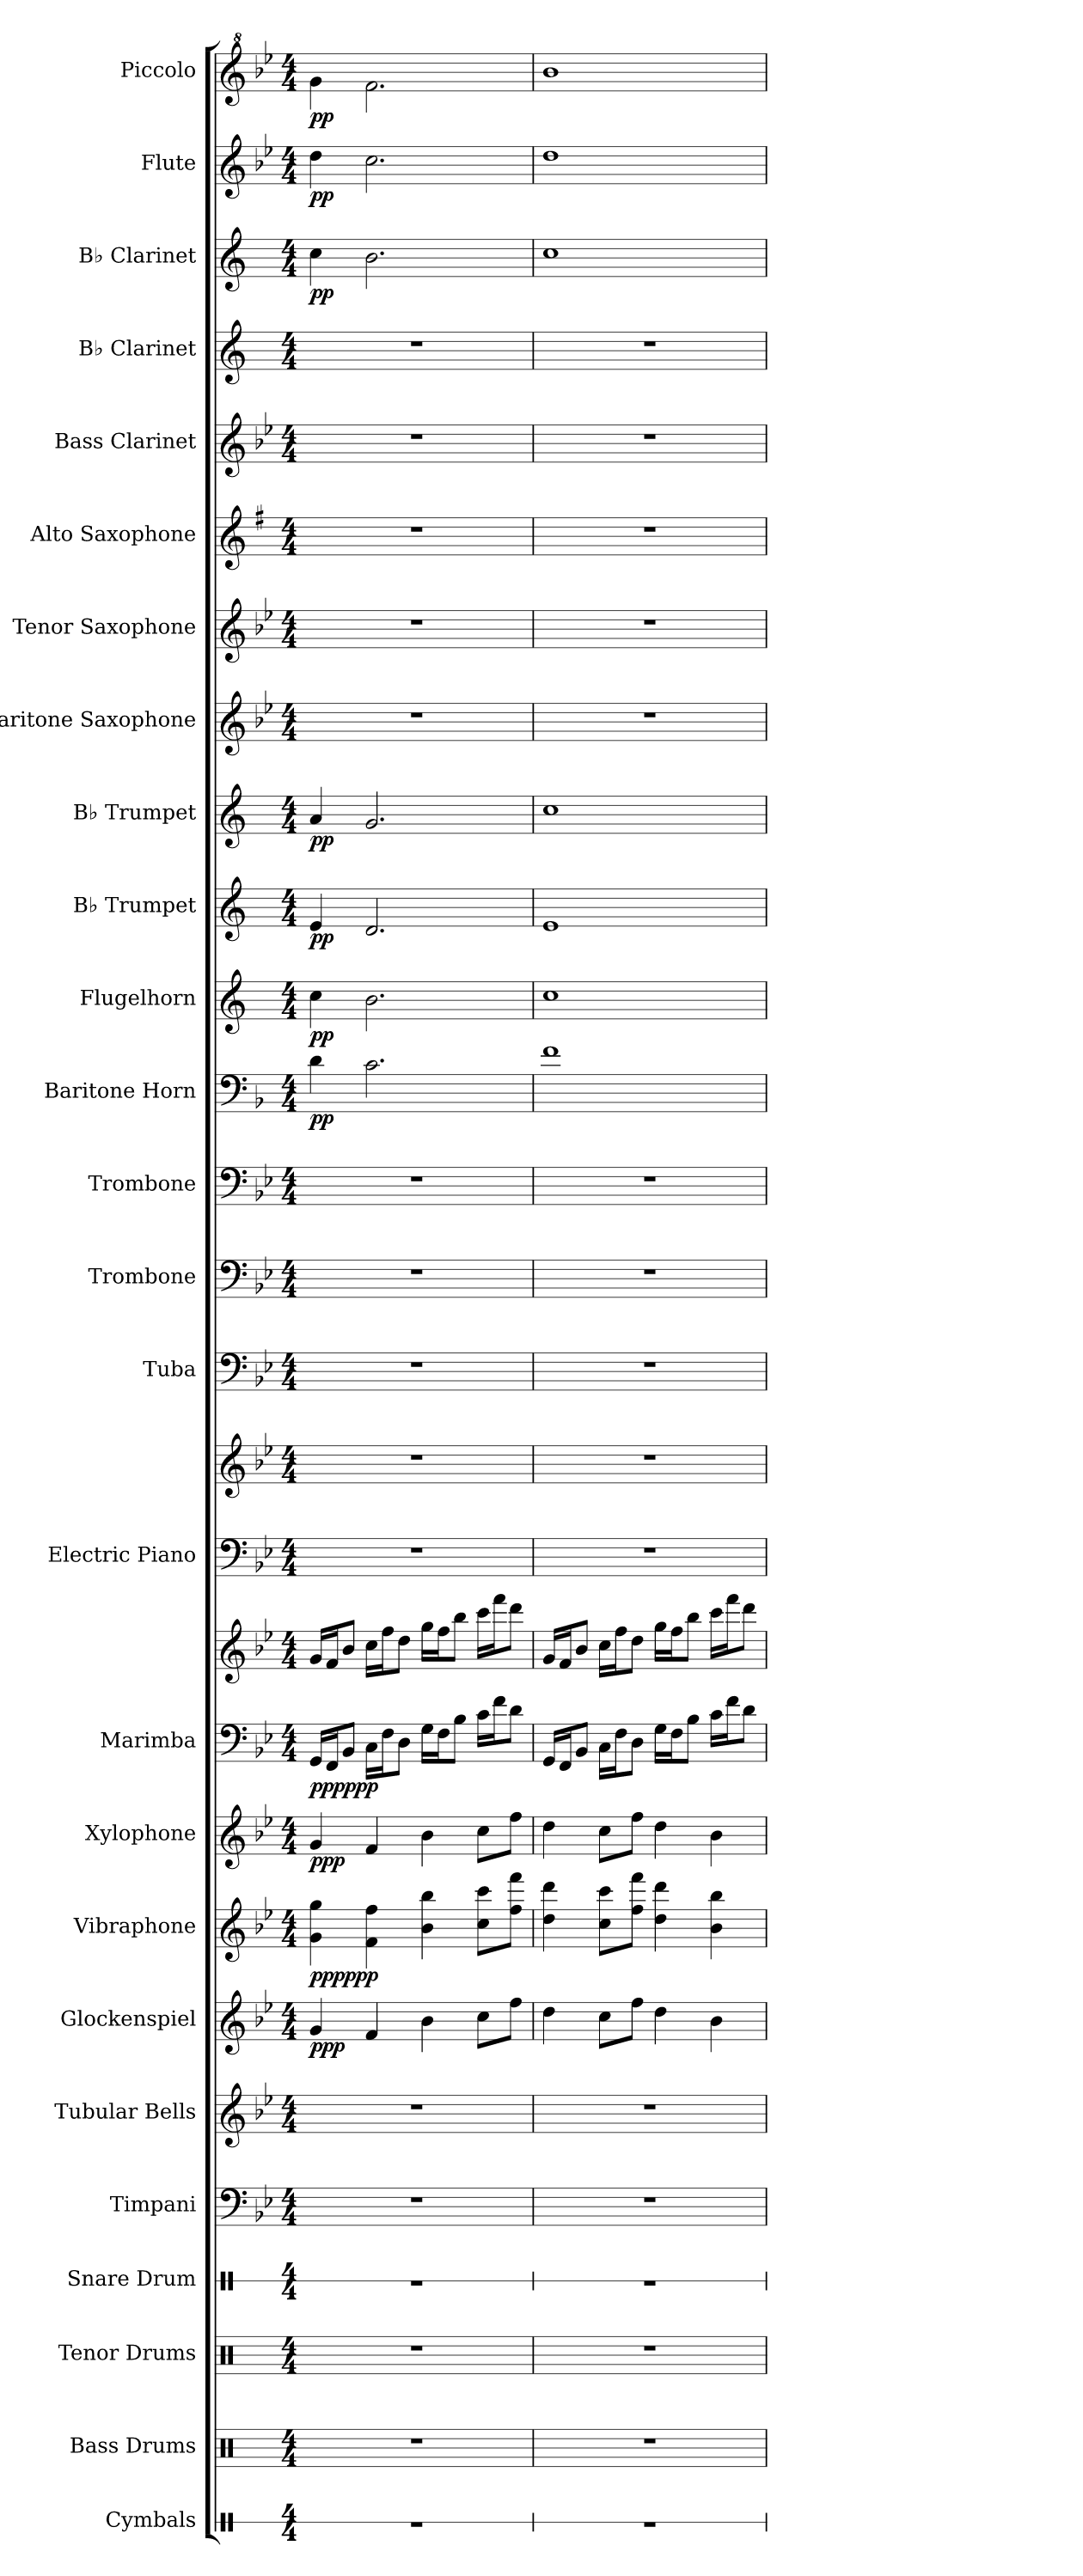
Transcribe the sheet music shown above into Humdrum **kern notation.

**kern	**kern	**kern	**kern	**kern	**kern	**kern	**dynam	**kern	**dynam	**kern	**dynam	**kern	**kern	**dynam	**kern	**kern	**kern	**kern	**kern	**kern	**dynam	**kern	**dynam	**kern	**dynam	**kern	**dynam	**kern	**kern	**kern	**kern	**kern	**kern	**dynam	**kern	**dynam	**kern	**dynam
*part26	*part25	*part24	*part23	*part22	*part21	*part20	*part20	*part19	*part19	*part18	*part18	*part17	*part17	*part17	*part16	*part16	*part15	*part14	*part13	*part12	*part12	*part11	*part11	*part10	*part10	*part9	*part9	*part8	*part7	*part6	*part5	*part4	*part3	*part3	*part2	*part2	*part1	*part1
*staff28	*staff27	*staff26	*staff25	*staff24	*staff23	*staff22	*staff22	*staff21	*staff21	*staff20	*staff20	*staff19	*staff18	*staff18/19	*staff17	*staff16	*staff15	*staff14	*staff13	*staff12	*staff12	*staff11	*staff11	*staff10	*staff10	*staff9	*staff9	*staff8	*staff7	*staff6	*staff5	*staff4	*staff3	*staff3	*staff2	*staff2	*staff1	*staff1
*I"Cymbals	*I"Bass Drums	*I"Tenor Drums	*I"Snare Drum	*I"Timpani	*I"Tubular Bells	*I"Glockenspiel	*	*I"Vibraphone	*	*I"Xylophone	*	*I"Marimba	*	*	*I"Electric Piano	*	*I"Tuba	*I"Trombone	*I"Trombone	*I"Baritone Horn	*	*I"Flugelhorn	*	*I"B♭ Trumpet	*	*I"B♭ Trumpet	*	*I"Baritone Saxophone	*I"Tenor Saxophone	*I"Alto Saxophone	*I"Bass Clarinet	*I"B♭ Clarinet	*I"B♭ Clarinet	*	*I"Flute	*	*I"Piccolo	*
*I'Cy	*I'BD	*I'TD	*I'SD	*I'Timp.	*I'Tu. Be.	*I'Glk.	*	*I'Vib.	*	*I'Xyl.	*	*I'Mrm.	*	*	*I'El. Pno.	*	*I'Tba.	*I'Tbn.	*I'Tbn.	*I'Bar. Hn.	*	*I'Flghn.	*	*I'B♭ Tpt.	*	*I'B♭ Tpt.	*	*I'Bar. Sax.	*I'T. Sax.	*I'A. Sax.	*I'B. Cl.	*I'B♭ Cl.	*I'B♭ Cl.	*	*I'Fl.	*	*I'Picc.	*
*stria1	*	*	*stria1	*	*	*	*	*	*	*	*	*	*	*	*	*	*	*	*	*	*	*	*	*	*	*	*	*	*	*	*	*	*	*	*	*	*	*
*clefX	*clefX	*clefX	*clefX	*clefF4	*clefG2	*clefG2	*	*clefG2	*	*clefG2	*	*clefF4	*clefG2	*	*clefF4	*clefG2	*clefF4	*clefF4	*clefF4	*clefF4	*	*clefG2	*	*clefG2	*	*clefG2	*	*clefG2	*clefG2	*clefG2	*clefG2	*clefG2	*clefG2	*	*clefG2	*	*clefG^2	*
*	*	*	*	*	*	*ITrd-14c-24	*	*	*	*ITrd-7c-12	*	*	*	*	*	*	*	*	*	*ITrd4c7	*	*ITrd1c2	*	*ITrd1c2	*	*ITrd1c2	*	*ITrd12c21	*ITrd8c14	*ITrd5c9	*ITrd8c14	*ITrd1c2	*ITrd1c2	*	*	*	*ITrd-7c-12	*
*k[]	*k[]	*k[]	*k[]	*k[b-e-]	*k[b-e-]	*k[b-e-]	*	*k[b-e-]	*	*k[b-e-]	*	*k[b-e-]	*k[b-e-]	*	*k[b-e-]	*k[b-e-]	*k[b-e-]	*k[b-e-]	*k[b-e-]	*k[b-e-]	*	*k[b-e-]	*	*k[b-e-]	*	*k[b-e-]	*	*k[b-e-]	*k[b-e-]	*k[b-e-]	*k[b-e-]	*k[b-e-]	*k[b-e-]	*	*k[b-e-]	*	*k[b-e-]	*
*M4/4	*M4/4	*M4/4	*M4/4	*M4/4	*M4/4	*M4/4	*	*M4/4	*	*M4/4	*	*M4/4	*M4/4	*	*M4/4	*M4/4	*M4/4	*M4/4	*M4/4	*M4/4	*	*M4/4	*	*M4/4	*	*M4/4	*	*M4/4	*M4/4	*M4/4	*M4/4	*M4/4	*M4/4	*	*M4/4	*	*M4/4	*
*MM110	*MM110	*MM110	*MM110	*MM110	*MM110	*MM110	*	*MM110	*	*MM110	*	*MM110	*MM110	*	*MM110	*MM110	*MM110	*MM110	*MM110	*MM110	*	*MM110	*	*MM110	*	*MM110	*	*MM110	*MM110	*MM110	*MM110	*MM110	*MM110	*	*MM110	*	*MM110	*
=1	=1	=1	=1	=1	=1	=1	=1	=1	=1	=1	=1	=1	=1	=1	=1	=1	=1	=1	=1	=1	=1	=1	=1	=1	=1	=1	=1	=1	=1	=1	=1	=1	=1	=1	=1	=1	=1	=1
!	!	!	!	!	!	!	!LO:DY:b	!	!LO:DY:b	!	!	!	!	!	!	!	!	!	!	!	!	!	!	!	!	!	!	!	!	!	!	!	!	!	!	!	!	!
!	!	!	!	!	!	!	!	!	!LO:DY:n=1:b	!	!LO:DY:b	!	!	!LO:DY:b=2	!	!	!	!	!	!	!	!	!	!	!	!	!	!	!	!	!	!	!	!	!	!	!	!
!	!	!	!	!	!	!	!	!	!	!	!	!	!	!LO:DY:n=1:b	!	!	!	!	!	!	!LO:DY:b	!	!LO:DY:b	!	!LO:DY:b	!	!LO:DY:b	!	!	!	!	!	!	!LO:DY:b	!	!LO:DY:b	!	!LO:DY:b
1r	1r	1r	1r	1r	1r	4ggg/	ppp	4g\ 4gg\	ppp ppp	4gg/	ppp	16GG/LL	16g/LL	ppp ppp	1r	1r	1r	1r	1r	4G\	pp	4b-\	pp	4d/	pp	4g/	pp	1r	1r	1r	1r	1r	4b-\	pp	4dd\	pp	4ggg\	pp
.	.	.	.	.	.	.	.	.	.	.	.	16FF/J	16f/J	.	.	.	.	.	.	.	.	.	.	.	.	.	.	.	.	.	.	.	.	.	.	.	.	.
.	.	.	.	.	.	.	.	.	.	.	.	8BB-/J	8b-/J	.	.	.	.	.	.	.	.	.	.	.	.	.	.	.	.	.	.	.	.	.	.	.	.	.
.	.	.	.	.	.	4fff/	.	4f\ 4ff\	.	4ff/	.	16C\LL	16cc\LL	.	.	.	.	.	.	2.F\	.	2.a\	.	2.c/	.	2.f/	.	.	.	.	.	.	2.a\	.	2.cc\	.	2.fff\	.
.	.	.	.	.	.	.	.	.	.	.	.	16F\J	16ff\J	.	.	.	.	.	.	.	.	.	.	.	.	.	.	.	.	.	.	.	.	.	.	.	.	.
.	.	.	.	.	.	.	.	.	.	.	.	8D\J	8dd\J	.	.	.	.	.	.	.	.	.	.	.	.	.	.	.	.	.	.	.	.	.	.	.	.	.
.	.	.	.	.	.	4bbb-\	.	4b-\ 4bb-\	.	4bb-\	.	16G\LL	16gg\LL	.	.	.	.	.	.	.	.	.	.	.	.	.	.	.	.	.	.	.	.	.	.	.	.	.
.	.	.	.	.	.	.	.	.	.	.	.	16F\J	16ff\J	.	.	.	.	.	.	.	.	.	.	.	.	.	.	.	.	.	.	.	.	.	.	.	.	.
.	.	.	.	.	.	.	.	.	.	.	.	8B-\J	8bb-\J	.	.	.	.	.	.	.	.	.	.	.	.	.	.	.	.	.	.	.	.	.	.	.	.	.
.	.	.	.	.	.	8cccc\L	.	8cc\ 8ccc\L	.	8ccc\L	.	16c\LL	16ccc\LL	.	.	.	.	.	.	.	.	.	.	.	.	.	.	.	.	.	.	.	.	.	.	.	.	.
.	.	.	.	.	.	.	.	.	.	.	.	16f\J	16fff\J	.	.	.	.	.	.	.	.	.	.	.	.	.	.	.	.	.	.	.	.	.	.	.	.	.
.	.	.	.	.	.	8ffff\J	.	8ff\ 8fff\J	.	8fff\J	.	8d\J	8ddd\J	.	.	.	.	.	.	.	.	.	.	.	.	.	.	.	.	.	.	.	.	.	.	.	.	.
=2	=2	=2	=2	=2	=2	=2	=2	=2	=2	=2	=2	=2	=2	=2	=2	=2	=2	=2	=2	=2	=2	=2	=2	=2	=2	=2	=2	=2	=2	=2	=2	=2	=2	=2	=2	=2	=2	=2
1r	1r	1r	1r	1r	1r	4dddd\	.	4dd\ 4ddd\	.	4ddd\	.	16GG/LL	16g/LL	.	1r	1r	1r	1r	1r	1B-	.	1b-	.	1d	.	1b-	.	1r	1r	1r	1r	1r	1b-	.	1dd	.	1bbb-	.
.	.	.	.	.	.	.	.	.	.	.	.	16FF/J	16f/J	.	.	.	.	.	.	.	.	.	.	.	.	.	.	.	.	.	.	.	.	.	.	.	.	.
.	.	.	.	.	.	.	.	.	.	.	.	8BB-/J	8b-/J	.	.	.	.	.	.	.	.	.	.	.	.	.	.	.	.	.	.	.	.	.	.	.	.	.
.	.	.	.	.	.	8cccc\L	.	8cc\ 8ccc\L	.	8ccc\L	.	16C\LL	16cc\LL	.	.	.	.	.	.	.	.	.	.	.	.	.	.	.	.	.	.	.	.	.	.	.	.	.
.	.	.	.	.	.	.	.	.	.	.	.	16F\J	16ff\J	.	.	.	.	.	.	.	.	.	.	.	.	.	.	.	.	.	.	.	.	.	.	.	.	.
.	.	.	.	.	.	8ffff\J	.	8ff\ 8fff\J	.	8fff\J	.	8D\J	8dd\J	.	.	.	.	.	.	.	.	.	.	.	.	.	.	.	.	.	.	.	.	.	.	.	.	.
.	.	.	.	.	.	4dddd\	.	4dd\ 4ddd\	.	4ddd\	.	16G\LL	16gg\LL	.	.	.	.	.	.	.	.	.	.	.	.	.	.	.	.	.	.	.	.	.	.	.	.	.
.	.	.	.	.	.	.	.	.	.	.	.	16F\J	16ff\J	.	.	.	.	.	.	.	.	.	.	.	.	.	.	.	.	.	.	.	.	.	.	.	.	.
.	.	.	.	.	.	.	.	.	.	.	.	8B-\J	8bb-\J	.	.	.	.	.	.	.	.	.	.	.	.	.	.	.	.	.	.	.	.	.	.	.	.	.
.	.	.	.	.	.	4bbb-\	.	4b-\ 4bb-\	.	4bb-\	.	16c\LL	16ccc\LL	.	.	.	.	.	.	.	.	.	.	.	.	.	.	.	.	.	.	.	.	.	.	.	.	.
.	.	.	.	.	.	.	.	.	.	.	.	16f\J	16fff\J	.	.	.	.	.	.	.	.	.	.	.	.	.	.	.	.	.	.	.	.	.	.	.	.	.
.	.	.	.	.	.	.	.	.	.	.	.	8d\J	8ddd\J	.	.	.	.	.	.	.	.	.	.	.	.	.	.	.	.	.	.	.	.	.	.	.	.	.
=	=	=	=	=	=	=	=	=	=	=	=	=	=	=	=	=	=	=	=	=	=	=	=	=	=	=	=	=	=	=	=	=	=	=	=	=	=	=
*-	*-	*-	*-	*-	*-	*-	*-	*-	*-	*-	*-	*-	*-	*-	*-	*-	*-	*-	*-	*-	*-	*-	*-	*-	*-	*-	*-	*-	*-	*-	*-	*-	*-	*-	*-	*-	*-	*-
